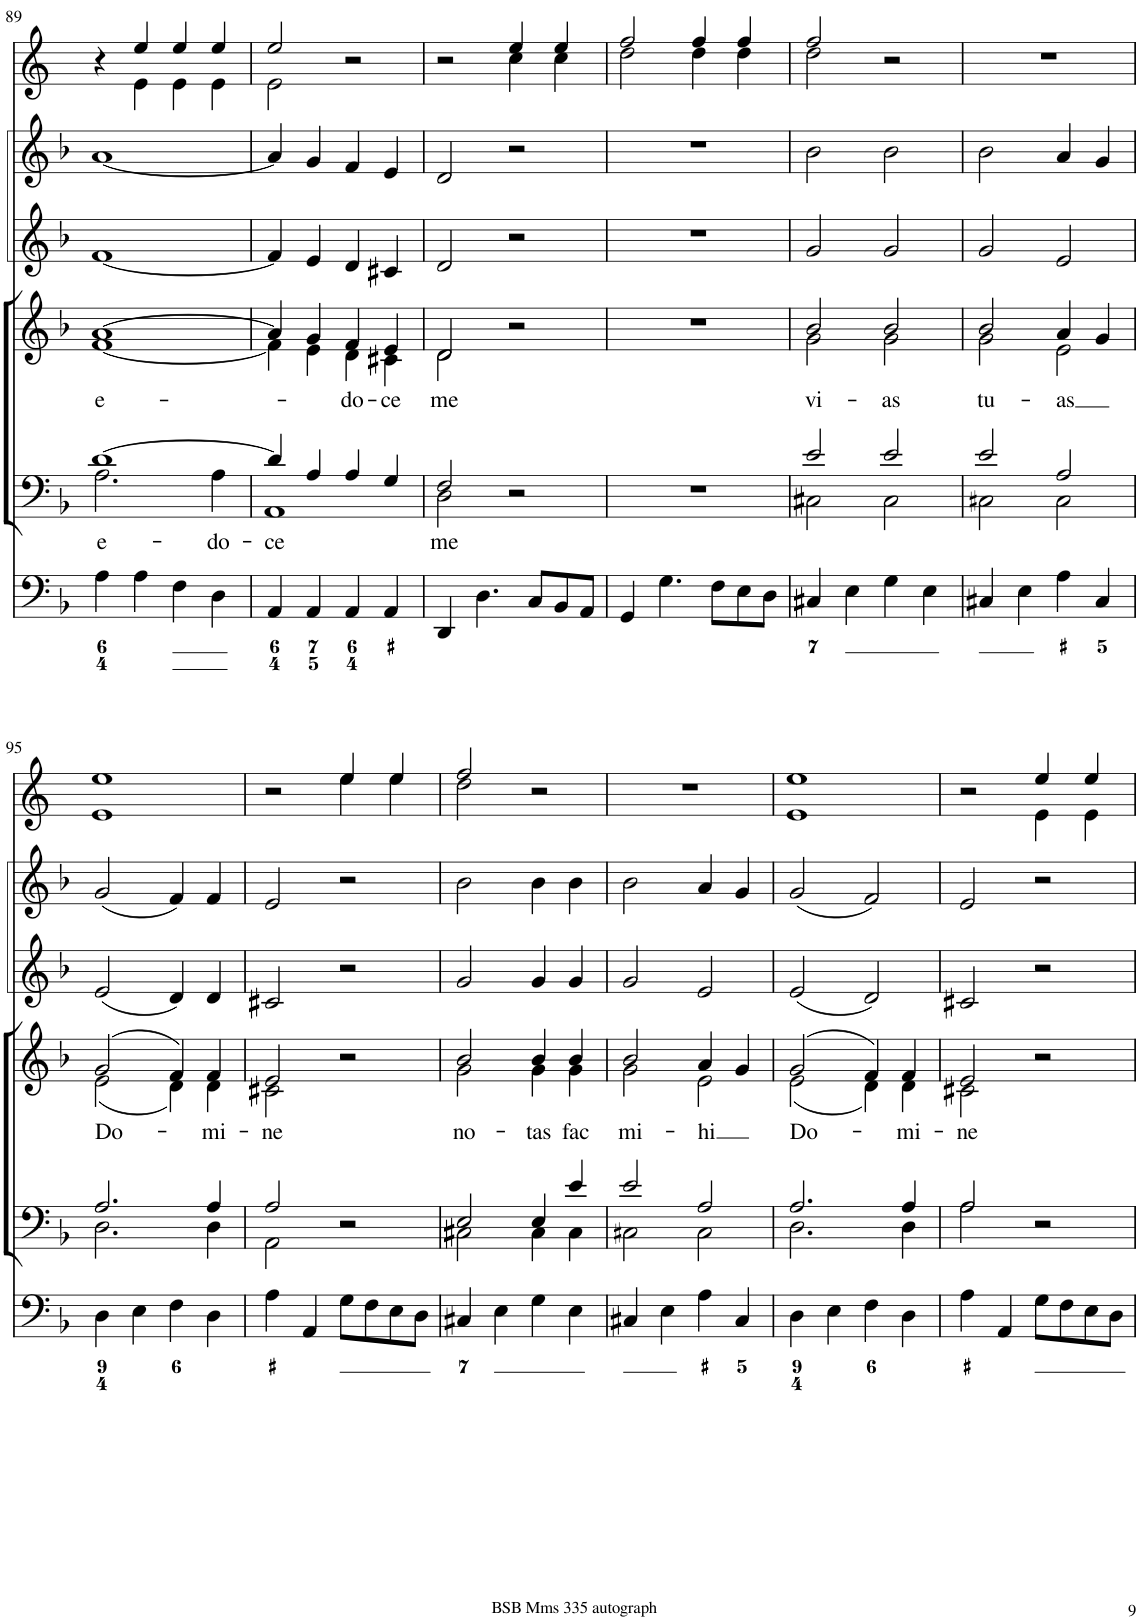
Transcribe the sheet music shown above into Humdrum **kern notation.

**kern	**kern	**text	**kern	**text	**kern	**kern	**kern
*part6	*part5	*part5	*part4	*part4	*part3	*part2	*part1
*staff6	*staff5	*staff5	*staff4	*staff4	*staff3	*staff2	*staff1
*I"Organ	*I"Voice	*	*I"Voice	*	*I"Violino 2	*I"Violino 1	*I"Corni in F
*	*	*	*	*	*I'Vln	*I'Vln	*
!!LO:PB:g=z
*clefF4	*clefF4	*	*clefG2	*	*clefG2	*clefG2	*clefG2
*	*	*	*	*	*	*	*Trd4c7
*k[b-]	*k[b-]	*	*k[b-]	*	*k[b-]	*k[b-]	*k[]
*M2/2	*M2/2	*	*M2/2	*	*M2/2	*M2/2	*M2/2
*met(c|)	*met(c|)	*	*met(c|)	*	*met(c|)	*met(c|)	*met(c|)
=89	=89	=89	=89	=89	=89	=89	=89
*	*^	*	*	*	*	*	*
!	!	!	!LO:LY:b	!	!LO:LY:b	!	!	!
*	*	*	*	*^	*	*	*	*^
4A\	[1d	2.A\	e-	[1a	[1f	e-	[1f	[1a	4r	4ryy
4A\	.	.	.	.	.	.	.	.	4ee/	4e\
4F\	.	.	.	.	.	.	.	.	4ee/	4e\
!	!	!	!LO:LY:b	!	!	!	!	!	!	!
4D\	.	4A\	-do-	.	.	.	.	.	4ee/	4e\
=90	=90	=90	=90	=90	=90	=90	=90	=90	=90	=90
!	!	!	!LO:LY:b	!	!	!	!	!	!	!
4AA/	4d/]	1AA	-ce	4a/]	4f\]	.	4f/]	4a/]	2ee/	2e\
4AA/	4A/	.	.	4g/	4e\	.	4e/	4g/	.	.
!	!	!	!	!	!	!LO:LY:b	!	!	!	!
4AA/	4A/	.	.	4f/	4d\	-do-	4d/	4f/	2r	2ryy
!	!	!	!	!	!	!LO:LY:b	!	!	!	!
4AA/	4G/	.	.	4e/	4c#X\	-ce	4c#X/	4e/	.	.
=91	=91	=91	=91	=91	=91	=91	=91	=91	=91	=91
!	!	!	!LO:LY:b	!	!	!LO:LY:b	!	!	!	!
4DD/	2F/	2D\	me	2d/	2d\	me	2d/	2d/	2r	2ryy
4.D\	.	.	.	.	.	.	.	.	.	.
.	2r	2ryy	.	2r	2ryy	.	2r	2r	4ee/	4cc\
8C/L	.	.	.	.	.	.	.	.	.	.
8BB-/	.	.	.	.	.	.	.	.	4ee/	4cc\
8AA/J	.	.	.	.	.	.	.	.	.	.
*	*v	*v	*	*	*	*	*	*	*	*
*	*	*	*v	*v	*	*	*	*	*
=92	=92	=92	=92	=92	=92	=92	=92	=92
4GG/	1r	.	1r	.	1r	1r	2ff/	2dd\
4.G\	.	.	.	.	.	.	.	.
.	.	.	.	.	.	.	4ff/	4dd\
8F\L	.	.	.	.	.	.	.	.
8E\	.	.	.	.	.	.	4ff/	4dd\
8D\J	.	.	.	.	.	.	.	.
=93	=93	=93	=93	=93	=93	=93	=93	=93
*	*^	*	*	*	*	*	*	*
!	!	!	!	!	!LO:LY:b	!	!	!	!
*	*	*	*	*^	*	*	*	*	*
4C#X/	2e/	2C#X\	.	2b-/	2g\	vi-	2g/	2b-\	2ff/	2dd\
4E\	.	.	.	.	.	.	.	.	.	.
!	!	!	!	!	!	!LO:LY:b	!	!	!	!
4G\	2e/	2C#\	.	2b-/	2g\	-as	2g/	2b-\	2r	2ryy
4E\	.	.	.	.	.	.	.	.	.	.
*	*	*	*	*	*	*	*	*	*v	*v
=94	=94	=94	=94	=94	=94	=94	=94	=94	=94
!	!	!	!	!	!	!LO:LY:b	!	!	!
4C#X/	2e/	2C#X\	.	2b-/	2g\	tu-	2g/	2b-\	1r
4E\	.	.	.	.	.	.	.	.	.
!	!	!	!	!	!	!LO:LY:b	!	!	!
4A\	2A/	2C#\	.	4a/	2e\	-as	2e/	4a/	.
4C#/	.	.	.	4g/	.	.	.	4g/	.
!!LO:LB:g=z
=95	=95	=95	=95	=95	=95	=95	=95	=95	=95
!	!	!	!	!	!	!LO:LY:b	!	!	!
*	*	*	*	*	*	*	*	*	*^
4D\	2.A/	2.D\	.	(2g/	(2e\	Do-	(2e/	(2g/	1ee	1e
4E\	.	.	.	.	.	.	.	.	.	.
4F\	.	.	.	4f/)	4d\)	.	4d/)	4f/)	.	.
!	!	!	!	!	!	!LO:LY:b	!	!	!	!
4D\	4A/	4D\	.	4f/	4d\	-mi-	4d/	4f/	.	.
=96	=96	=96	=96	=96	=96	=96	=96	=96	=96	=96
!	!	!	!	!	!	!LO:LY:b	!	!	!	!
4A\	2A/	2AA\	.	2e/	2c#X\	-ne	2c#X/	2e/	2r	2ryy
4AA/	.	.	.	.	.	.	.	.	.	.
8G\L	2r	2ryy	.	2r	2ryy	.	2r	2r	4ee/	4ee\
8F\	.	.	.	.	.	.	.	.	.	.
8E\	.	.	.	.	.	.	.	.	4ee/	4ee\
8D\J	.	.	.	.	.	.	.	.	.	.
=97	=97	=97	=97	=97	=97	=97	=97	=97	=97	=97
!	!	!	!	!	!	!LO:LY:b	!	!	!	!
4C#X/	2E/	2C#X\	.	2b-/	2g\	no-	2g/	2b-\	2ff/	2dd\
4E\	.	.	.	.	.	.	.	.	.	.
!	!	!	!	!	!	!LO:LY:b	!	!	!	!
4G\	4E/	4C#\	.	4b-/	4g\	-tas	4g/	4b-\	2r	2ryy
!	!	!	!	!	!	!LO:LY:b	!	!	!	!
4E\	4e/	4C#\	.	4b-/	4g\	fac	4g/	4b-\	.	.
*	*	*	*	*	*	*	*	*	*v	*v
=98	=98	=98	=98	=98	=98	=98	=98	=98	=98
!	!	!	!	!	!	!LO:LY:b	!	!	!
4C#X/	2e/	2C#X\	.	2b-/	2g\	mi-	2g/	2b-\	1r
4E\	.	.	.	.	.	.	.	.	.
!	!	!	!	!	!	!LO:LY:b	!	!	!
4A\	2A/	2C#\	.	4a/	2e\	-hi	2e/	4a/	.
4C#/	.	.	.	4g/	.	.	.	4g/	.
=99	=99	=99	=99	=99	=99	=99	=99	=99	=99
!	!	!	!	!	!	!LO:LY:b	!	!	!
*	*	*	*	*	*	*	*	*	*^
4D\	2.A/	2.D\	.	(2g/	(2e\	Do-	(2e/	(2g/	1ee	1e
4E\	.	.	.	.	.	.	.	.	.	.
4F\	.	.	.	4f/)	4d\)	.	2d/)	2f/)	.	.
!	!	!	!	!	!	!LO:LY:b	!	!	!	!
4D\	4A/	4D\	.	4f/	4d\	-mi-	.	.	.	.
=100	=100	=100	=100	=100	=100	=100	=100	=100	=100	=100
!	!	!	!	!	!	!LO:LY:b	!	!	!	!
4A\	2A/	2A\	.	2e/	2c#X\	-ne	2c#X/	2e/	2r	2ryy
4AA/	.	.	.	.	.	.	.	.	.	.
8G\L	2r	2ryy	.	2r	2ryy	.	2r	2r	4ee/	4e\
8F\	.	.	.	.	.	.	.	.	.	.
8E\	.	.	.	.	.	.	.	.	4ee/	4e\
8D\J	.	.	.	.	.	.	.	.	.	.
*	*v	*v	*	*	*	*	*	*	*v	*v
*	*	*	*v	*v	*	*	*	*
=	=	=	=	=	=	=	=
*-	*-	*-	*-	*-	*-	*-	*-
